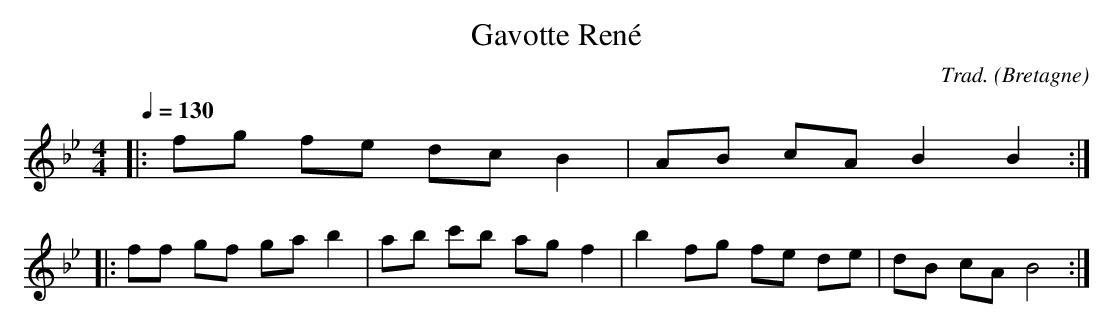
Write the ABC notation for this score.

X:1
T:Gavotte René
C:Trad.
O:Bretagne
M:4/4
L:1/8
Q:1/4=130
K:Bb clef=treble
|: fg fe dc B2 | AB cA B2 B2 ::
ff gf ga b2 | ab c'b ag f2 | b2 fg fe de | dB cA B4 :|
